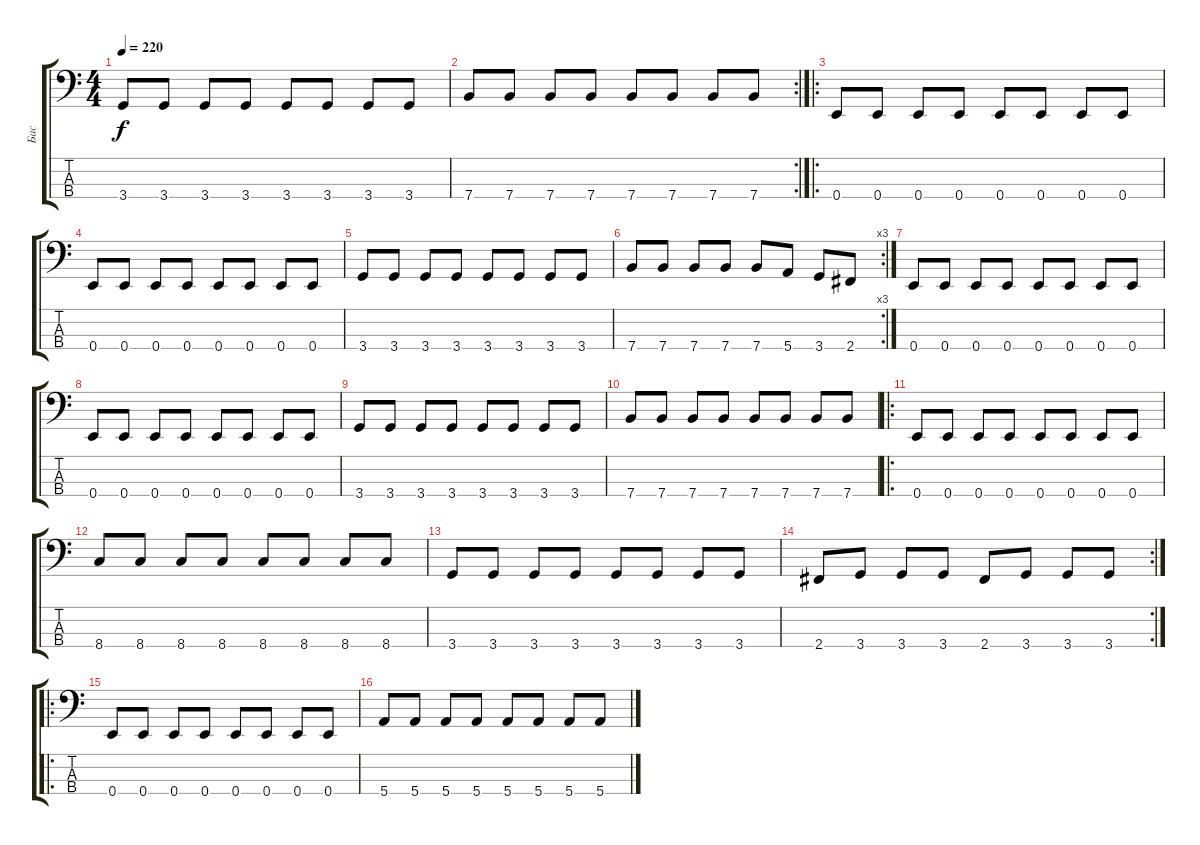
\track ("Бас" "Бас") {instrument electricbasspick}
\staff {score tabs}
\tuning (G2 D2 A1 E1) {hide}
\ts (4 4)
\tempo 220
\clef f4
\ks c
3.4.8{dy f} 3.4.8 3.4.8 3.4.8 3.4.8 3.4.8 3.4.8 3.4.8 |
\rc 2
7.4.8 7.4.8 7.4.8 7.4.8 7.4.8 7.4.8 7.4.8 7.4.8 |
\ro
0.4.8 0.4.8 0.4.8 0.4.8 0.4.8 0.4.8 0.4.8 0.4.8 |
0.4.8 0.4.8 0.4.8 0.4.8 0.4.8 0.4.8 0.4.8 0.4.8 |
3.4.8 3.4.8 3.4.8 3.4.8 3.4.8 3.4.8 3.4.8 3.4.8 |
\rc 3
7.4.8 7.4.8 7.4.8 7.4.8 7.4.8 5.4.8 3.4.8 2.4.8 |
0.4.8 0.4.8 0.4.8 0.4.8 0.4.8 0.4.8 0.4.8 0.4.8 |
0.4.8 0.4.8 0.4.8 0.4.8 0.4.8 0.4.8 0.4.8 0.4.8 |
3.4.8 3.4.8 3.4.8 3.4.8 3.4.8 3.4.8 3.4.8 3.4.8 |
7.4.8 7.4.8 7.4.8 7.4.8 7.4.8 7.4.8 7.4.8 7.4.8 |
\ro
0.4.8 0.4.8 0.4.8 0.4.8 0.4.8 0.4.8 0.4.8 0.4.8 |
8.4.8 8.4.8 8.4.8 8.4.8 8.4.8 8.4.8 8.4.8 8.4.8 |
3.4.8 3.4.8 3.4.8 3.4.8 3.4.8 3.4.8 3.4.8 3.4.8 |
\rc 2
2.4.8 3.4.8 3.4.8 3.4.8 2.4.8 3.4.8 3.4.8 3.4.8 |
\ro
0.4.8 0.4.8 0.4.8 0.4.8 0.4.8 0.4.8 0.4.8 0.4.8 |
5.4.8 5.4.8 5.4.8 5.4.8 5.4.8 5.4.8 5.4.8 5.4.8
